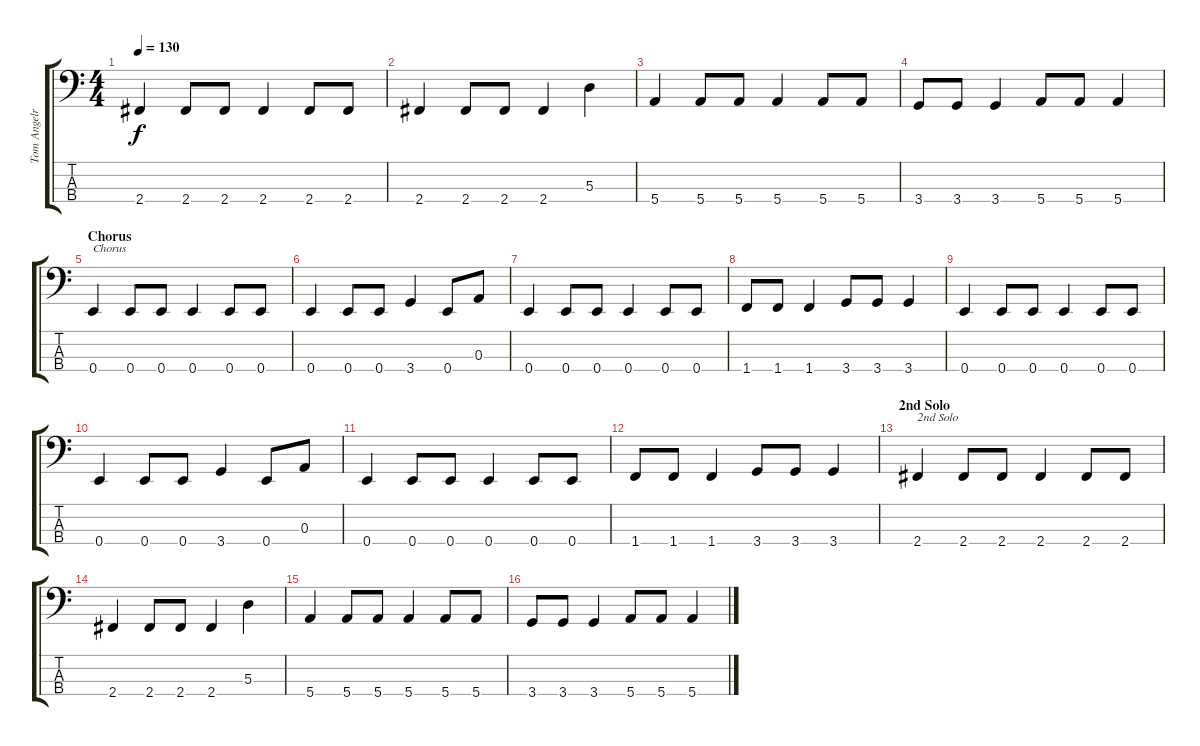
\track ("Tom Angelripper" "Tom Angelr") {instrument electricbasspick}
\staff {score tabs}
\tuning (G2 D2 A1 E1) {hide}
\ts (4 4)
\tempo 130
\clef f4
\ks c
2.4.4{dy f} 2.4.8 2.4.8 2.4.4 2.4.8 2.4.8 |
2.4.4 2.4.8 2.4.8 2.4.4 5.3.4 |
5.4.4 5.4.8 5.4.8 5.4.4 5.4.8 5.4.8 |
3.4.8 3.4.8 3.4.4 5.4.8 5.4.8 5.4.4 |
\section ("" "Chorus")
0.4.4{txt "Chorus"} 0.4.8 0.4.8 0.4.4 0.4.8 0.4.8 |
0.4.4 0.4.8 0.4.8 3.4.4 0.4.8 0.3.8 |
0.4.4 0.4.8 0.4.8 0.4.4 0.4.8 0.4.8 |
1.4.8 1.4.8 1.4.4 3.4.8 3.4.8 3.4.4 |
0.4.4 0.4.8 0.4.8 0.4.4 0.4.8 0.4.8 |
0.4.4 0.4.8 0.4.8 3.4.4 0.4.8 0.3.8 |
0.4.4 0.4.8 0.4.8 0.4.4 0.4.8 0.4.8 |
1.4.8 1.4.8 1.4.4 3.4.8 3.4.8 3.4.4 |
\section ("" "2nd Solo")
2.4.4{txt "2nd Solo"} 2.4.8 2.4.8 2.4.4 2.4.8 2.4.8 |
2.4.4 2.4.8 2.4.8 2.4.4 5.3.4 |
5.4.4 5.4.8 5.4.8 5.4.4 5.4.8 5.4.8 |
3.4.8 3.4.8 3.4.4 5.4.8 5.4.8 5.4.4
